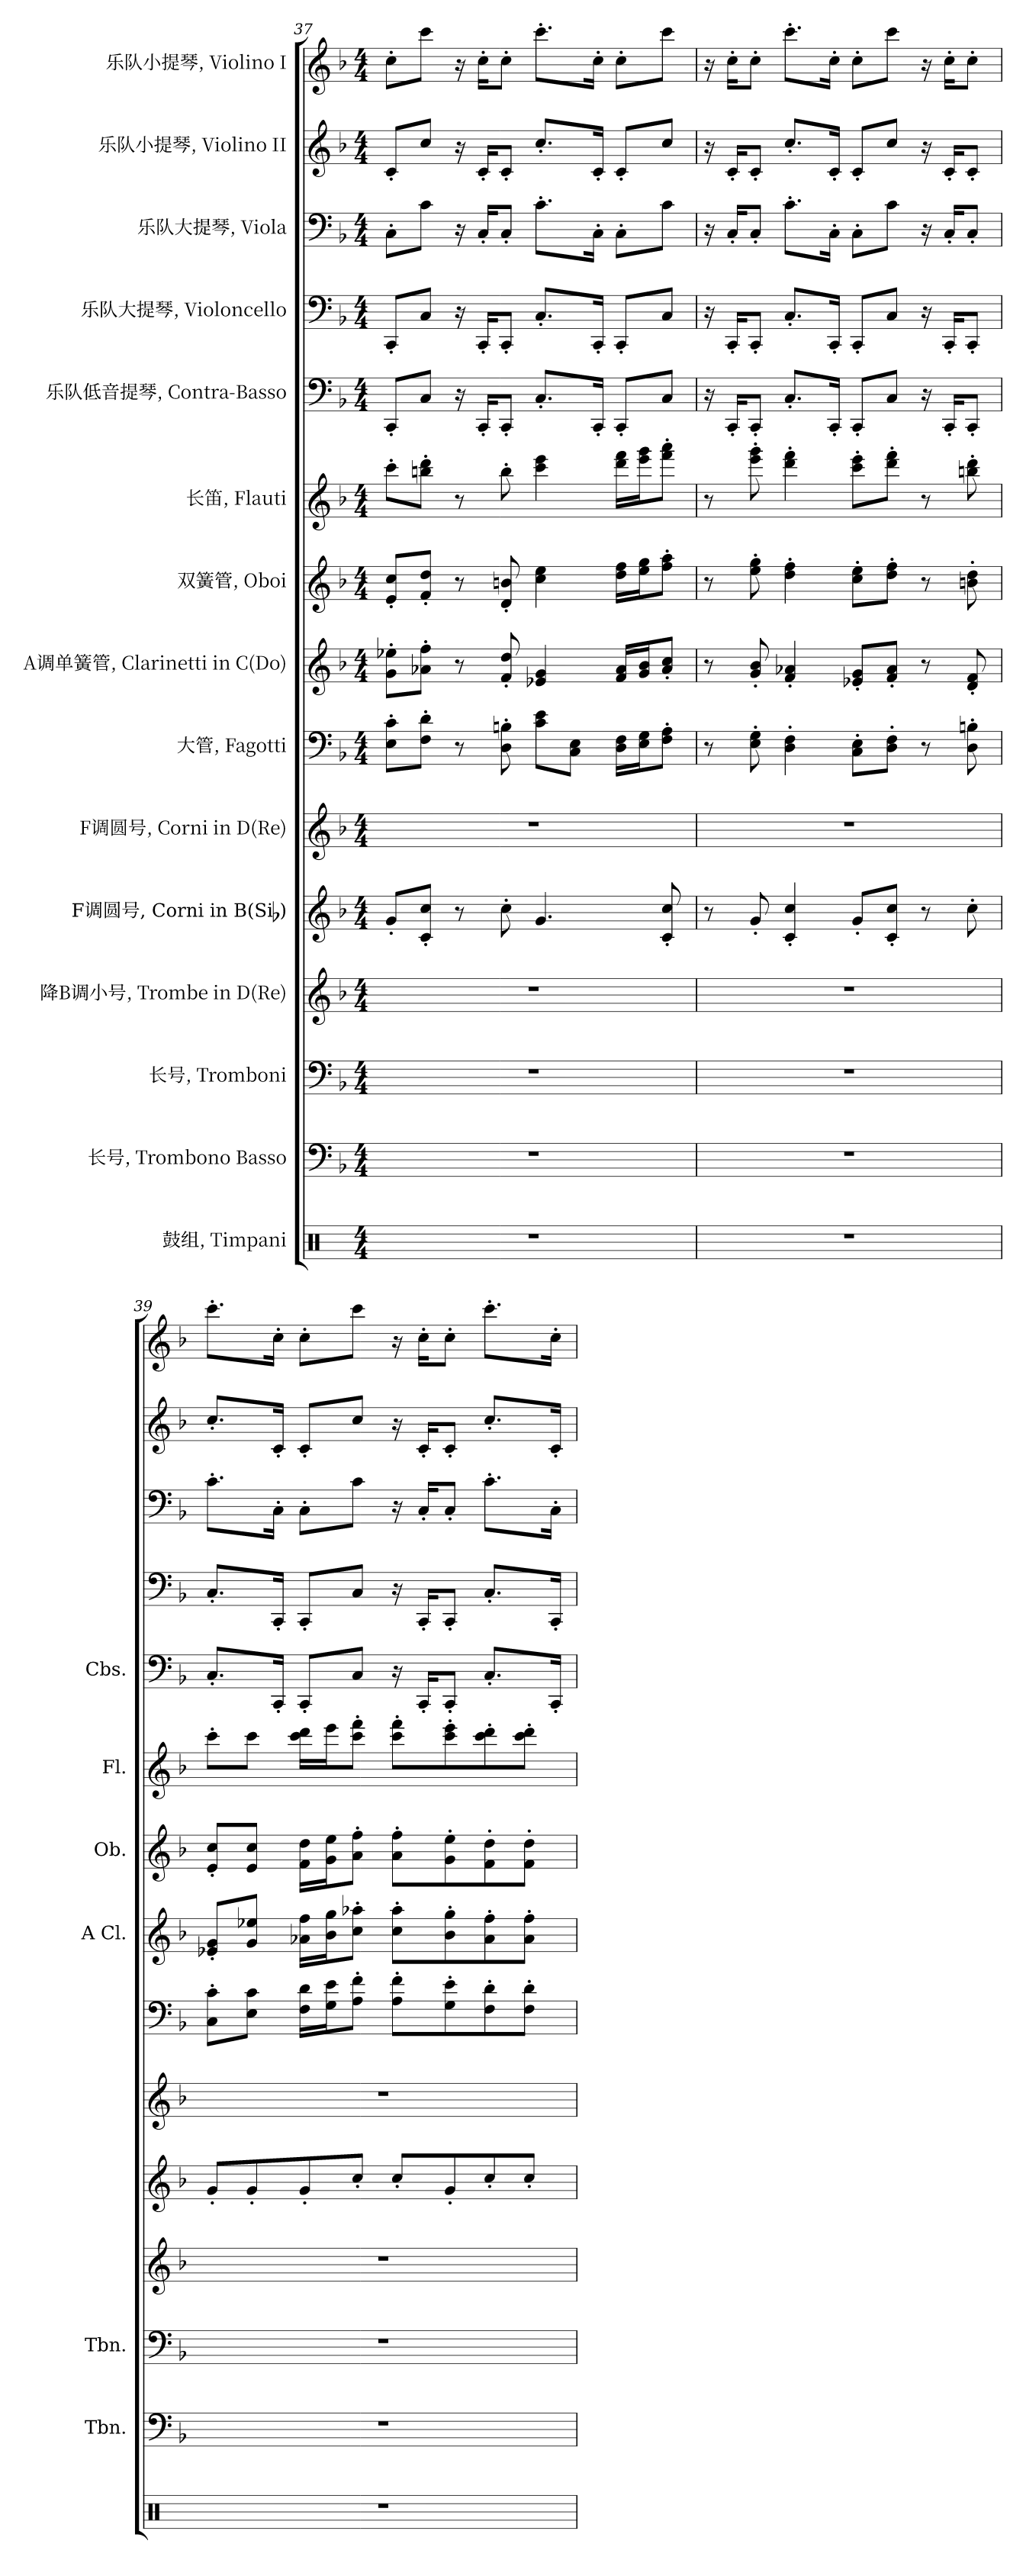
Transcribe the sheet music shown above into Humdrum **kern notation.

**kern	**kern	**kern	**kern	**kern	**kern	**kern	**kern	**kern	**kern	**kern	**kern	**kern	**kern	**kern
*part15	*part14	*part13	*part12	*part11	*part10	*part9	*part8	*part7	*part6	*part5	*part4	*part3	*part2	*part1
*staff15	*staff14	*staff13	*staff12	*staff11	*staff10	*staff9	*staff8	*staff7	*staff6	*staff5	*staff4	*staff3	*staff2	*staff1
*I"鼓组, Timpani	*I"长号, Trombono Basso	*I"长号, Tromboni	*I"降B调小号, Trombe in D(Re)	*I"F调圆号, Corni in B(Si-flat)	*I"F调圆号, Corni in D(Re)	*I"大管, Fagotti	*I"A调单簧管, Clarinetti in C(Do)	*I"双簧管, Oboi	*I"长笛, Flauti	*I"乐队低音提琴, Contra-Basso	*I"乐队大提琴, Violoncello	*I"乐队大提琴, Viola	*I"乐队小提琴, Violino II	*I"乐队小提琴, Violino I
*	*I'Tbn.	*I'Tbn.	*	*	*	*	*I'A Cl.	*I'Ob.	*I'Fl.	*I'Cbs.	*	*	*	*
!!LO:PB:g=z
*clefX	*clefF4	*clefF4	*clefG2	*clefG2	*clefG2	*clefF4	*clefG2	*clefG2	*clefG2	*clefF4	*clefF4	*clefF4	*clefG2	*clefG2
*	*	*	*ITrd1c2	*ITrd4c7	*ITrd4c7	*	*ITrd2c3	*	*	*ITrd7c12	*	*	*	*
*k[]	*k[b-]	*k[b-]	*k[b-e-a-]	*k[b-e-]	*k[b-e-]	*k[b-]	*k[f#c#]	*k[b-]	*k[b-]	*k[b-]	*k[b-]	*k[b-]	*k[b-]	*k[b-]
*M4/4	*M4/4	*M4/4	*M4/4	*M4/4	*M4/4	*M4/4	*M4/4	*M4/4	*M4/4	*M4/4	*M4/4	*M4/4	*M4/4	*M4/4
=37	=37	=37	=37	=37	=37	=37	=37	=37	=37	=37	=37	=37	=37	=37
1r	1r	1r	1r	8c'/L	1r	8E\' 8c\'L	8e\' 8ccn\'L	8e/' 8cc/'L	8ccc'\L	8CCC'/L	8CC'/L	8C'\L	8c'/L	8cc'\L
.	.	.	.	8F/' 8f/'J	.	8F\' 8d\'J	8fn\' 8dd\'J	8f/' 8dd/'J	8bbn\' 8ddd\'J	8CC/J	8C/J	8c\J	8cc/J	8ccc\J
.	.	.	.	8r	.	8r	8r	8r	8r	16r	16r	16r	16r	16r
.	.	.	.	.	.	.	.	.	.	16CCC'/KL	16CC'/KL	16C'/KL	16c'/KL	16cc'\KL
.	.	.	.	8f'\	.	8D\' 8Bn\'	8d/' 8b/'	8d/' 8bn/'	8bb'\	8CCC'/J	8CC'/J	8C'/J	8c'/J	8cc'\J
*	*	*	*	*	*	*	*	*	*	*	*	*	*	*MM163
.	.	.	.	4.c/	.	8c\ 8e\L	4cn/ 4e/	4cc\ 4ee\	4ccc\ 4eee\	8.CC'/L	8.C'/L	8.c'\L	8.cc'/L	8.ccc'\L
.	.	.	.	.	.	8C\ 8E\J	.	.	.	.	.	.	.	.
.	.	.	.	.	.	.	.	.	.	16CCC'/Jk	16CC'/Jk	16C'\Jk	16c'/Jk	16cc'\Jk
.	.	.	.	.	.	16D\ 16F\LL	16d/ 16f/LL	16dd\ 16ff\LL	16ddd\ 16fff\LL	8CCC'/L	8CC'/L	8C'\L	8c'/L	8cc'\L
.	.	.	.	.	.	16E\ 16G\J	16e/ 16g/J	16ee\ 16gg\J	16eee\ 16ggg\J	.	.	.	.	.
*	*	*	*	*	*	*	*	*	*	*	*	*	*	*MM168
.	.	.	.	8F/' 8f/'	.	8F\' 8A\'J	8f/' 8a/'J	8ff\' 8aa\'J	8fff\' 8aaa\'J	8CC/J	8C/J	8c\J	8cc/J	8ccc\J
=38	=38	=38	=38	=38	=38	=38	=38	=38	=38	=38	=38	=38	=38	=38
1r	1r	1r	1r	8r	1r	8r	8r	8r	8r	16r	16r	16r	16r	16r
.	.	.	.	.	.	.	.	.	.	16CCC'/KL	16CC'/KL	16C'/KL	16c'/KL	16cc'\KL
.	.	.	.	8c'/	.	8E\' 8G\'	8e/' 8g/'	8ee\' 8gg\'	8eee\' 8ggg\'	8CCC'/J	8CC'/J	8C'/J	8c'/J	8cc'\J
.	.	.	.	4F/' 4f/'	.	4D\' 4F\'	4d/' 4fn/'	4dd\' 4ff\'	4ddd\' 4fff\'	8.CC'/L	8.C'/L	8.c'\L	8.cc'/L	8.ccc'\L
.	.	.	.	.	.	.	.	.	.	16CCC'/Jk	16CC'/Jk	16C'\Jk	16c'/Jk	16cc'\Jk
.	.	.	.	8c'/L	.	8C\' 8E\'L	8cn/' 8e/'L	8cc\' 8ee\'L	8ccc\' 8eee\'L	8CCC'/L	8CC'/L	8C'\L	8c'/L	8cc'\L
.	.	.	.	8F/' 8f/'J	.	8D\' 8F\'J	8d/' 8f/'J	8dd\' 8ff\'J	8ddd\' 8fff\'J	8CC/J	8C/J	8c\J	8cc/J	8ccc\J
.	.	.	.	8r	.	8r	8r	8r	8r	16r	16r	16r	16r	16r
.	.	.	.	.	.	.	.	.	.	16CCC'/KL	16CC'/KL	16C'/KL	16c'/KL	16cc'\KL
.	.	.	.	8f'\	.	8D\' 8Bn\'	8B/' 8d/'	8bn\' 8dd\'	8bbn\' 8ddd\'	8CCC'/J	8CC'/J	8C'/J	8c'/J	8cc'\J
!!LO:PB:g=z
=39	=39	=39	=39	=39	=39	=39	=39	=39	=39	=39	=39	=39	=39	=39
*	*	*	*	*	*	*	*	*	*	*	*	*	*	*MM163
1r	1r	1r	1r	8c'/L	1r	8C\' 8c\'L	8cn/' 8e/'L	8e/' 8cc/'L	8ccc'\L	8.CC'/L	8.C'/L	8.c'\L	8.cc'/L	8.ccc'\L
.	.	.	.	8c'/	.	8E\ 8c\J	8e/ 8ccn/J	8e/ 8cc/J	8ccc\J	.	.	.	.	.
.	.	.	.	.	.	.	.	.	.	16CCC'/Jk	16CC'/Jk	16C'\Jk	16c'/Jk	16cc'\Jk
.	.	.	.	8c'/	.	16F\ 16d\LL	16fn\ 16dd\LL	16f\ 16dd\LL	16ccc\ 16ddd\LL	8CCC'/L	8CC'/L	8C'\L	8c'/L	8cc'\L
.	.	.	.	.	.	16G\ 16e\J	16g\ 16ee\J	16g\ 16ee\J	16eee\J	.	.	.	.	.
*	*	*	*	*	*	*	*	*	*	*	*	*	*	*MM168
.	.	.	.	8f'/J	.	8A\' 8f\'J	8a\' 8ffn\'J	8a\' 8ff\'J	8ccc\' 8fff\'J	8CC/J	8C/J	8c\J	8cc/J	8ccc\J
.	.	.	.	8f'/L	.	8A\' 8f\'L	8a\' 8ff\'L	8a\' 8ff\'L	8ccc\' 8fff\'L	16r	16r	16r	16r	16r
.	.	.	.	.	.	.	.	.	.	16CCC'/KL	16CC'/KL	16C'/KL	16c'/KL	16cc'\KL
.	.	.	.	8c'/	.	8G\' 8e\'	8g\' 8ee\'	8g\' 8ee\'	8ccc\' 8eee\'	8CCC'/J	8CC'/J	8C'/J	8c'/J	8cc'\J
.	.	.	.	8f'/	.	8F\' 8d\'	8f\' 8dd\'	8f\' 8dd\'	8ccc\' 8ddd\'	8.CC'/L	8.C'/L	8.c'\L	8.cc'/L	8.ccc'\L
.	.	.	.	8f'/J	.	8F\' 8d\'J	8f\' 8dd\'J	8f\' 8dd\'J	8ccc\' 8ddd\'J	.	.	.	.	.
.	.	.	.	.	.	.	.	.	.	16CCC'/Jk	16CC'/Jk	16C'\Jk	16c'/Jk	16cc'\Jk
=	=	=	=	=	=	=	=	=	=	=	=	=	=	=
*-	*-	*-	*-	*-	*-	*-	*-	*-	*-	*-	*-	*-	*-	*-
